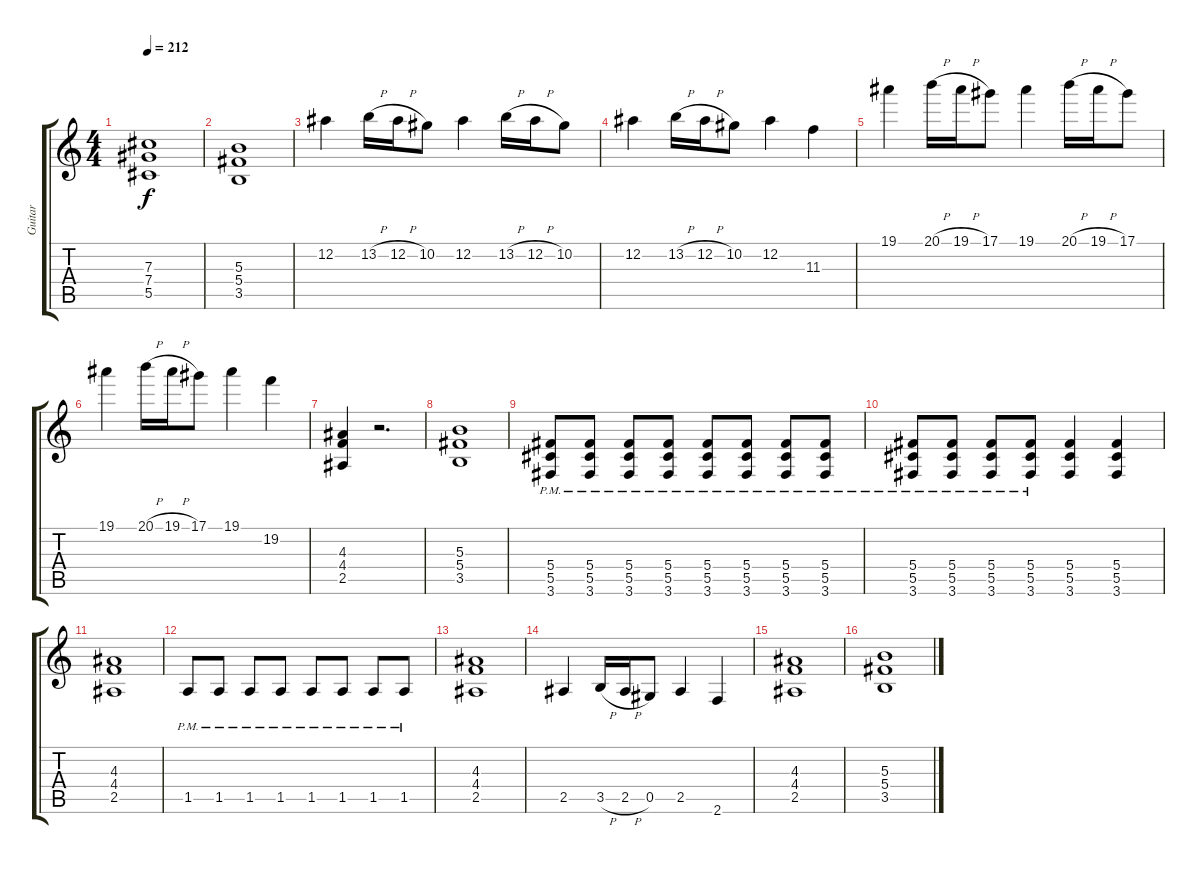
\track ("Guitar" "Guitar") {instrument distortionguitar}
\staff {score tabs}
\tuning (Eb4 Bb3 Gb3 Db3 Ab2 Eb2) {hide}
\ts (4 4)
\tempo 212
\clef g2
\ks c
(7.3 7.4 5.5).1{dy f} |
(5.3 5.4 3.5).1 |
12.2.4 13.2{h}.16 12.2{h}.16 10.2.8 12.2.4 13.2{h}.16 12.2{h}.16 10.2.8 |
12.2.4 13.2{h}.16 12.2{h}.16 10.2.8 12.2.4 11.3.4 |
19.1.4 20.1{h}.16 19.1{h}.16 17.1.8 19.1.4 20.1{h}.16 19.1{h}.16 17.1.8 |
19.1.4 20.1{h}.16 19.1{h}.16 17.1.8 19.1.4 19.2.4 |
(4.3 4.4 2.5).4 r.2{d} |
(5.3 5.4 3.5).1 |
(5.4 5.5 3.6{pm}).8 (5.4 5.5 3.6{pm}).8 (5.4 5.5 3.6{pm}).8 (5.4 5.5 3.6{pm}).8 (5.4 5.5 3.6{pm}).8 (5.4 5.5 3.6{pm}).8 (5.4 5.5 3.6{pm}).8 (5.4 5.5 3.6{pm}).8 |
(5.4 5.5 3.6{pm}).8 (5.4 5.5 3.6{pm}).8 (5.4 5.5 3.6{pm}).8 (5.4 5.5 3.6{pm}).8 (5.4 5.5 3.6).4 (5.4 5.5 3.6).4 |
(4.3 4.4 2.5).1 |
1.5{pm}.8 1.5{pm}.8 1.5{pm}.8 1.5{pm}.8 1.5{pm}.8 1.5{pm}.8 1.5{pm}.8 1.5{pm}.8 |
(4.3 4.4 2.5).1 |
2.5.4 3.5{h}.16 2.5{h}.16 0.5.8 2.5.4 2.6.4 |
(4.3 4.4 2.5).1 |
(5.3 5.4 3.5).1
